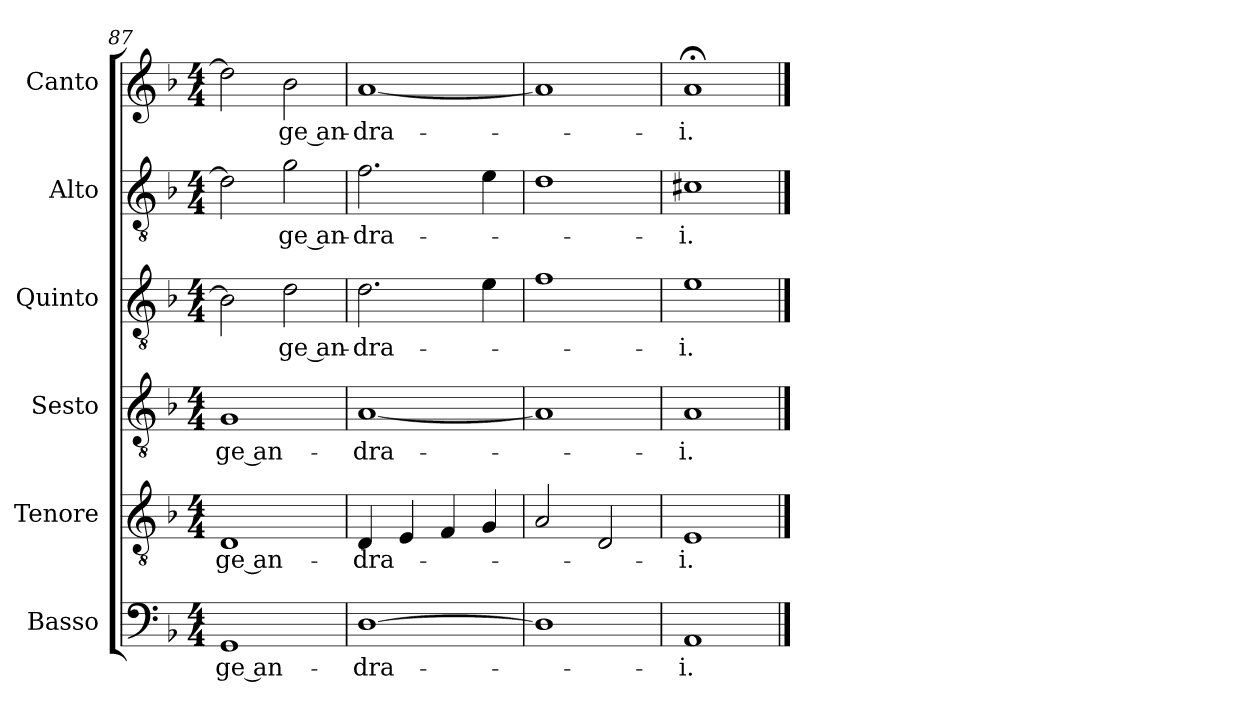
**kern	**text	**kern	**text	**kern	**text	**kern	**text	**kern	**text	**kern	**text
*part6	*part6	*part5	*part5	*part4	*part4	*part3	*part3	*part2	*part2	*part1	*part1
*staff6	*staff6	*staff5	*staff5	*staff4	*staff4	*staff3	*staff3	*staff2	*staff2	*staff1	*staff1
*I"Basso	*	*I"Tenore	*	*I"Sesto	*	*I"Quinto	*	*I"Alto	*	*I"Canto	*
*I'B	*	*I'T	*	*	*	*	*	*I'A	*	*I'C	*
*clefF4	*	*clefGv2	*	*clefGv2	*	*clefGv2	*	*clefGv2	*	*clefG2	*
*k[b-]	*	*k[b-]	*	*k[b-]	*	*k[b-]	*	*k[b-]	*	*k[b-]	*
*F:	*	*F:	*	*F:	*	*F:	*	*F:	*	*F:	*
*M4/4	*	*M4/4	*	*M4/4	*	*M4/4	*	*M4/4	*	*M4/4	*
=87	=87	=87	=87	=87	=87	=87	=87	=87	=87	=87	=87
!	!LO:LY:b	!	!	!	!	!	!	!	!	!	!
!	!	!	!LO:LY:b	!	!	!	!	!	!	!	!
!	!	!	!	!	!LO:LY:b	!	!	!	!	!	!
1GG	-ge an-	1D	-ge an-	1G	-ge an-	2B-\]	.	2d\]	.	2dd\]	.
!	!	!	!	!	!	!	!LO:LY:b	!	!	!	!
!	!	!	!	!	!	!	!	!	!LO:LY:b	!	!
!	!	!	!	!	!	!	!	!	!	!	!LO:LY:b
.	.	.	.	.	.	2d\	-ge an-	2g\	-ge an-	2b-\	-ge an-
=88	=88	=88	=88	=88	=88	=88	=88	=88	=88	=88	=88
!	!LO:LY:b	!	!	!	!	!	!	!	!	!	!
!	!	!	!LO:LY:b	!	!	!	!	!	!	!	!
!	!	!	!	!	!LO:LY:b	!	!	!	!	!	!
!	!	!	!	!	!	!	!LO:LY:b	!	!	!	!
!	!	!	!	!	!	!	!	!	!LO:LY:b	!	!
!	!	!	!	!	!	!	!	!	!	!	!LO:LY:b
[1D	-dra-	4D/	-dra-	[1A	-dra-	2.d\	-dra-	2.f\	-dra-	[1a	-dra-
.	.	4E/	.	.	.	.	.	.	.	.	.
.	.	4F/	.	.	.	.	.	.	.	.	.
.	.	4G/	.	.	.	4e\	.	4e\	.	.	.
=89	=89	=89	=89	=89	=89	=89	=89	=89	=89	=89	=89
1D]	.	2A/	.	1A]	.	1f	.	1d	.	1a]	.
.	.	2D/	.	.	.	.	.	.	.	.	.
=90	=90	=90	=90	=90	=90	=90	=90	=90	=90	=90	=90
!	!LO:LY:b	!	!	!	!	!	!	!	!	!	!
!	!	!	!LO:LY:b	!	!	!	!	!	!	!	!
!	!	!	!	!	!LO:LY:b	!	!	!	!	!	!
!	!	!	!	!	!	!	!LO:LY:b	!	!	!	!
!	!	!	!	!	!	!	!	!	!LO:LY:b	!	!
!	!	!	!	!	!	!	!	!	!	!	!LO:LY:b
1AA	-i.	1E	-i.	1A	-i.	1e	-i.	1c#X	-i.	1a;<	-i.
==	==	==	==	==	==	==	==	==	==	==	==
*-	*-	*-	*-	*-	*-	*-	*-	*-	*-	*-	*-
